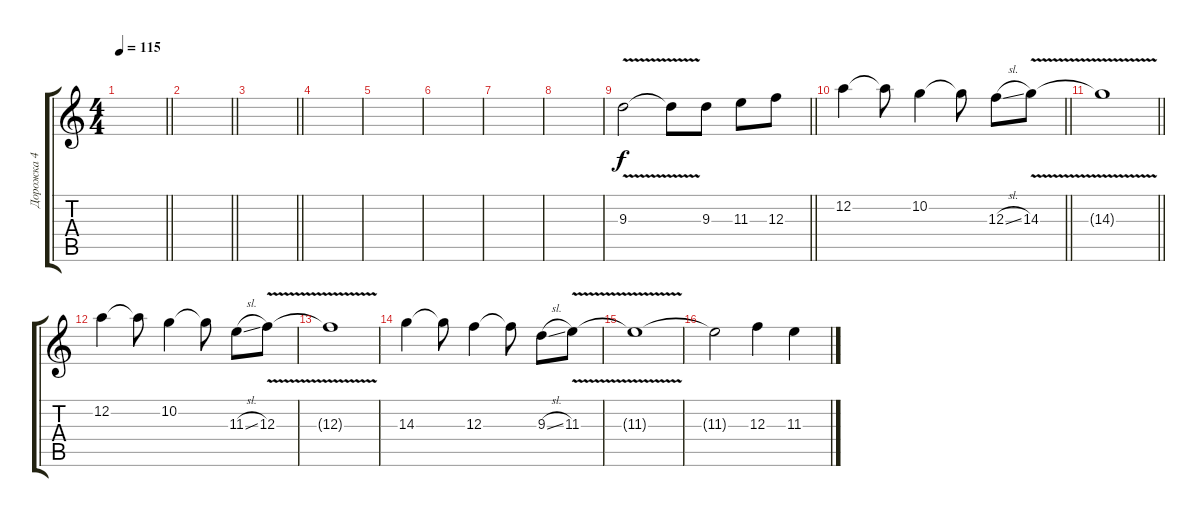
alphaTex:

\track ("Дорожка 4" "Дорожка 4") {instrument overdrivenguitar}
\staff {score tabs}
\tuning (D4 A3 F3 C3 G2 D2) {hide}
\ts (4 4)
\tempo 115
\clef g2
\barLineRight lightlight
\ks c
|
\barLineRight lightlight
|
\barLineRight lightlight
|
|
|
|
|
|
\barLineRight lightlight
9.3{v}.2 9.3{t}.8 9.3.8 11.3.8 12.3.8 |
\barLineRight lightlight
12.2.4 12.2{t}.8 10.2.4 10.2{t}.8 12.3{sl}.8 14.3{v}.8 |
\barLineRight lightlight
14.3{t}.1 |
12.2.4 12.2{t}.8 10.2.4 10.2{t}.8 11.3{sl}.8 12.3{v}.8 |
12.3{t}.1 |
14.3.4 14.3{t}.8 12.3.4 12.3{t}.8 9.3{sl}.8 11.3{v}.8 |
11.3{t}.1 |
11.3{t}.2 12.3.4 11.3.4
